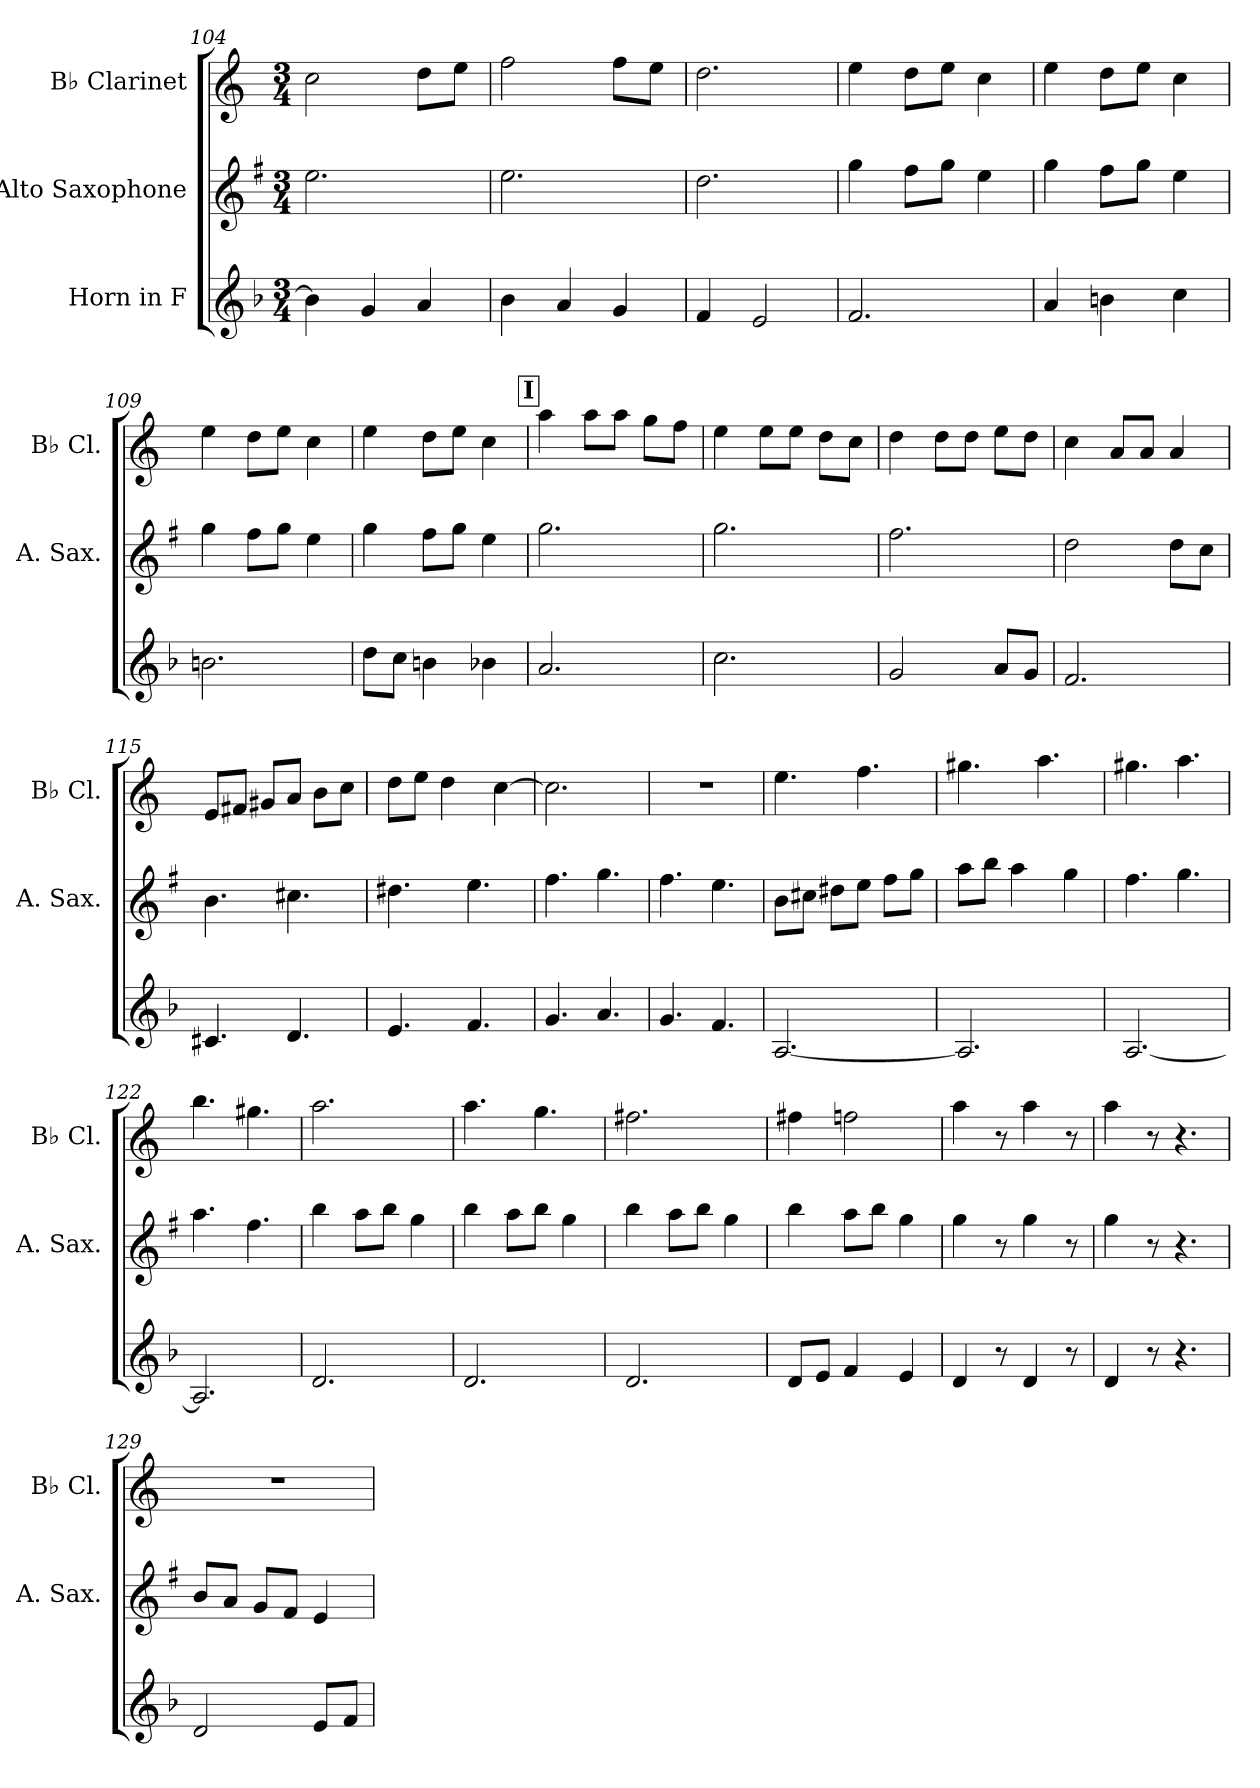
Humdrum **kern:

**kern	**kern	**kern
*part3	*part2	*part1
*staff3	*staff2	*staff1
*I"Horn in F	*I"Alto Saxophone	*I"B♭ Clarinet
*	*I'A. Sax.	*I'B♭ Cl.
*clefG2	*clefG2	*clefG2
*ITrd4c7	*ITrd5c9	*ITrd1c2
*k[b-e-]	*k[b-e-]	*k[b-e-]
*M3/4	*M3/4	*M3/4
=104	=104	=104
4e-\]	2.g\	2b-\
4c/	.	.
4d/	.	8cc\L
.	.	8dd\J
=105	=105	=105
4e-\	2.g\	2ee-\
4d/	.	.
4c/	.	8ee-\L
.	.	8dd\J
=106	=106	=106
4B-/	2.f\	2.cc\
2A/	.	.
=107	=107	=107
2.B-/	4b-\	4dd\
.	8a\L	8cc\L
.	8b-\J	8dd\J
.	4g\	4b-\
=108	=108	=108
4d/	4b-\	4dd\
4en\	8a\L	8cc\L
.	8b-\J	8dd\J
4f\	4g\	4b-\
=109	=109	=109
2.en\	4b-\	4dd\
.	8a\L	8cc\L
.	8b-\J	8dd\J
.	4g\	4b-\
=110	=110	=110
8g\L	4b-\	4dd\
8f\J	.	.
4en\	8a\L	8cc\L
.	8b-\J	8dd\J
4e-X\	4g\	4b-\
!!LO:LB:g=z
!!LO:REH:place=s1:a:B:fs=14:t=I
=111	=111	=111
2.d/	2.b-\	4gg\
.	.	8gg\L
.	.	8gg\J
.	.	8ff\L
.	.	8ee-\J
=112	=112	=112
2.f\	2.b-\	4dd\
.	.	8dd\L
.	.	8dd\J
.	.	8cc\L
.	.	8b-\J
=113	=113	=113
2c/	2.a\	4cc\
.	.	8cc\L
.	.	8cc\J
8d/L	.	8dd\L
8c/J	.	8cc\J
=114	=114	=114
2.B-/	2f\	4b-\
.	.	8g/L
.	.	8g/J
.	8f\L	4g/
.	8e-\J	.
=115	=115	=115
4.F#X/	4.d\	8d/L
.	.	8en/J
.	.	8f#X/L
4.G/	4.en\	8g/J
.	.	8a\L
.	.	8b-\J
=116	=116	=116
4.A/	4.f#X\	8cc\L
.	.	8dd\J
.	.	4cc\
4.B-/	4.g\	.
.	.	[4b-\
=117	=117	=117
4.c/	4.a\	2.b-\]
4.d/	4.b-\	.
=118	=118	=118
4.c/	4.a\	2.r
4.B-/	4.g\	.
!!LO:LB:g=z
=119	=119	=119
[2.D/	8d\L	4.dd\
.	8en\J	.
.	8f#X\L	.
.	8g\J	4.ee-\
.	8a\L	.
.	8b-\J	.
=120	=120	=120
2.D/]	8cc\L	4.ff#X\
.	8dd\J	.
.	4cc\	.
.	.	4.gg\
.	4b-\	.
=121	=121	=121
[2.D/	4.a\	4.ff#X\
.	4.b-\	4.gg\
=122	=122	=122
2.D/]	4.cc\	4.aa\
.	4.a\	4.ff#X\
=123	=123	=123
2.G/	4dd\	2.gg\
.	8cc\L	.
.	8dd\J	.
.	4b-\	.
=124	=124	=124
2.G/	4dd\	4.gg\
.	8cc\L	.
.	8dd\J	4.ff\
.	4b-\	.
=125	=125	=125
2.G/	4dd\	2.een\
.	8cc\L	.
.	8dd\J	.
.	4b-\	.
!!LO:PB:g=z
=126	=126	=126
8G/L	4dd\	4een\
8A/J	.	.
4B-/	8cc\L	2ee-X\
.	8dd\J	.
4A/	4b-\	.
=127	=127	=127
4G/	4b-\	4gg\
8r	8r	8r
4G/	4b-\	4gg\
8r	8r	8r
=128	=128	=128
4G/	4b-\	4gg\
8r	8r	8r
4.r	4.r	4.r
=129	=129	=129
2G/	8d/L	2.r
.	8c/J	.
.	8B-/L	.
.	8A/J	.
8A/L	4G/	.
8B-/J	.	.
=	=	=
*-	*-	*-
